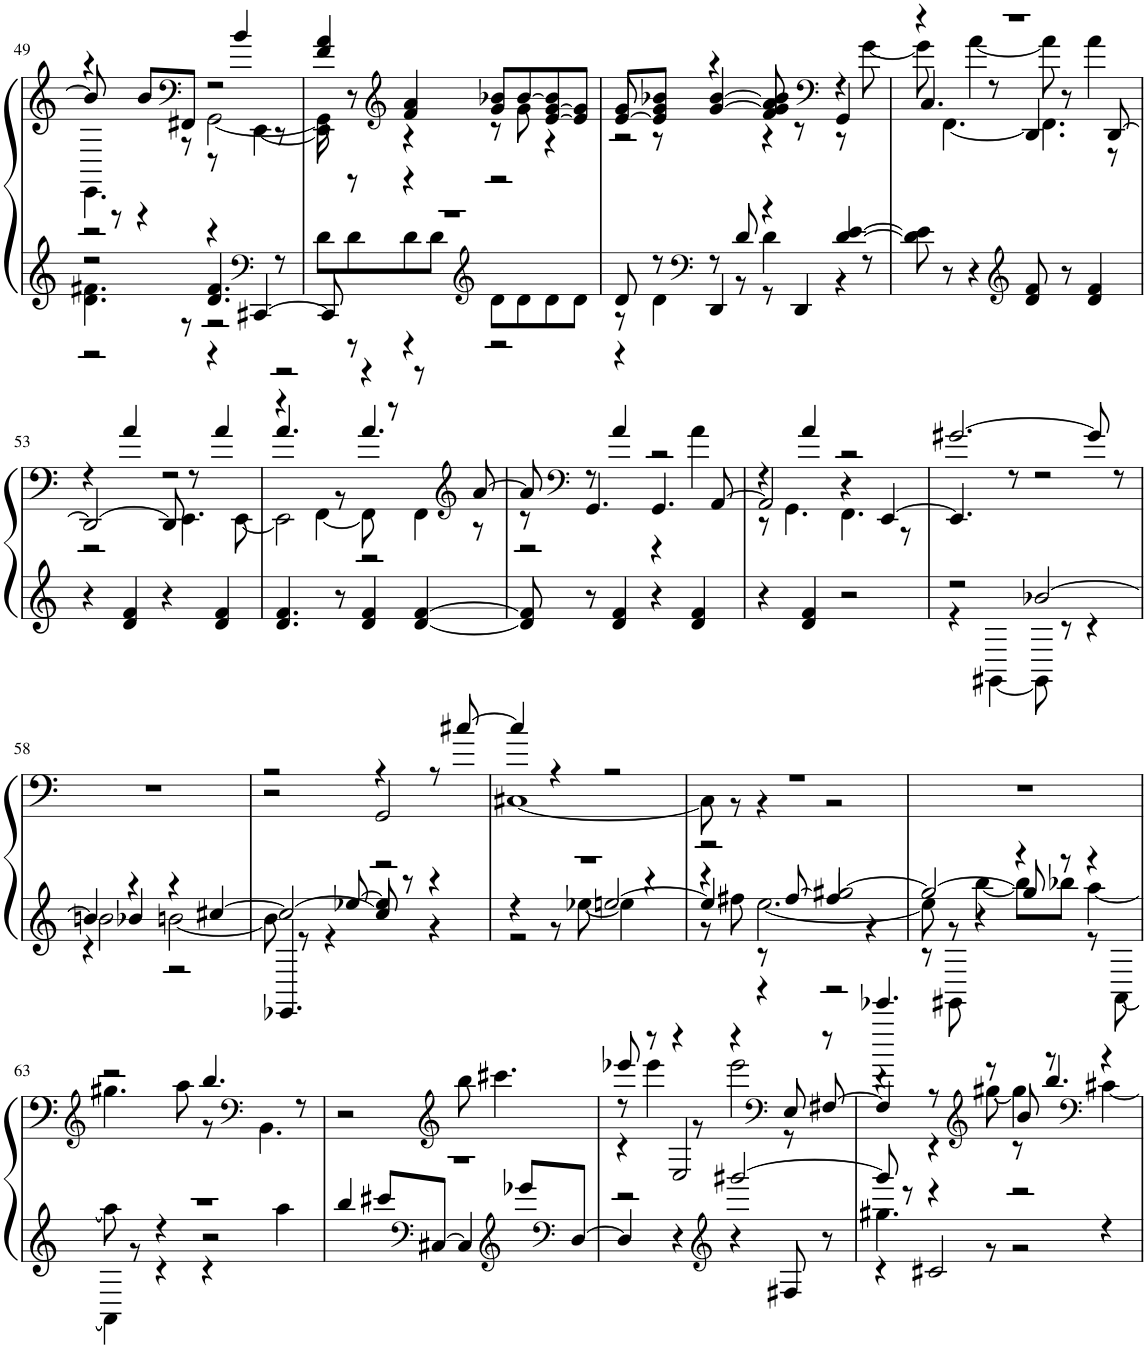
**kern	**kern
*part1	*part1
*staff2	*staff1
*I"Piano	*
*I'P-no	*
!!LO:PB:g=z
*clefG2	*clefG2
*k[]	*k[]
*M4/4	*M4/4
=49	=49
*^	*^
*	*^	*	*^
*	*	*	*	*	*^
2r	4.d\ 4.f#X\	2r	4r	4.EE\	8b/]	2r
.	.	.	.	.	8r	.
.	.	.	8b/L	.	4r	.
*	*	*	*clefF4	*	*	*
.	8r	.	8FF#X/J	8r	.	.
4.d/ 4.f#/	2r	4r	2r	[2GG\	8r	4r
.	.	.	.	.	4b/	.
*clefF4	*	*	*	*	*	*
.	.	[4CC#X/	.	.	.	[4EE\
8r	.	.	.	.	8r	.
*	*	*	*	*	*v	*v
=50	=50	=50	=50	=50	=50
1r	8d\L	8CC#/]	4f/ 4a/	8GG\]	8EE\]
.	8d\	8r	.	8r	8r
*	*	*	*clefG2	*	*
.	8d\	4r	4f/ 4a/	4r	4r
.	8d\J	.	.	.	.
*clefG2	*	*	*	*	*
.	8d\L	2r	8g/ 8b-X/L	8r	2r
.	8d\	.	[8b-/	8g\	.
.	8d\	.	[8e/ [8g/ 8b-/]	4r	.
.	8d\J	.	8e/] 8g/]J	.	.
=51	=51	=51	=51	=51	=51
8d/	8r	4r	[8e/L	8g/	2r
8r	4d\	.	8e/] 8g/ 8b-X/J	8r	.
*clefF4	*	*	*	*	*
8r	.	4DD/	4r	[4g/ [4b-/	.
8d/	8r	.	.	.	.
4r	4d\	8r	4f/ 4a/	8g/] 8b-/]	4r
.	.	4DD/	.	8r	.
*	*	*	*clefF4	*	*
[4d/ [4e/	4r	.	4r	4GG/	8r
.	.	8r	.	.	[8g\
*v	*v	*v	*	*	*
=52	=52	=52	=52
*	*	*	*^
8d\] 8e\]	1r	4r	4.C/	8g\]
8r	.	.	.	[4.FF\
4r	.	[4a\	.	.
.	.	.	8r	.
*clefG2	*	*	*	*
8d/ 8f/	.	8a\]	4.DD/	4.FF\]
8r	.	8r	.	.
4d/ 4f/	.	4a\	.	.
.	.	.	[8DD/	8r
*	*	*	*v	*v
!!LO:LB:g=z
=53	=53	=53	=53
4r	4r	2DD/_	2r
4d/ 4f/	4a/	.	.
4r	2r	8DD/]	4.EE\
.	.	8r	.
4d/ 4f/	.	4a/	.
.	.	.	[8EE\
=54	=54	=54	=54
*	*	*	*^
4.d/ 4.f/	2r	4r	4.a/	2EE\]
.	.	[4FF\	.	.
8r	.	.	8r	.
4d/ 4f/	4r	8FF\]	4.a/	2r
.	.	8r	.	.
[4d/ [4f/	8r	4FF\	.	.
*	*clefG2	*	*	*
.	[8a/	.	8r	.
*	*	*	*v	*v
=55	=55	=55	=55
8d/] 8f/]	8a/]	8r	2r
*	*clefF4	*	*
8r	8r	4.GG/	.
4d/ 4f/	4a/	.	.
4r	2r	4.GG/	4r
4d/ 4f/	.	.	4a\
.	.	[8AA/	.
=56	=56	=56	=56
4r	4r	2AA/]	8r
.	.	.	4.GG\
4d/ 4f/	4a/	.	.
2r	2r	4r	4.FF\
.	.	[4EE/	.
.	.	.	8r
*	*	*v	*v
=57	=57	=57
*^	*	*
2r	4r	[2.g#X/	4.EE/]
.	[4GG#X\	.	.
.	.	.	8r
[2b-X/	8GG#\]	.	2r
.	8r	.	.
.	4r	8g#/]	.
.	.	8r	.
*	*	*v	*v
!!LO:LB:g=z
=58	=58	=58
*	*^	*
4b-/]	2bn\	4r	1r
4r	.	4b-X/	.
4r	[2bn\	2r	.
[4cc#X/	.	.	.
=59	=59	=59	=59
*	*	*	*^
2cc#/_	8b\]	4.EE-X/	2r	2r
.	8r	.	.	.
.	4r	.	.	.
.	.	[8ee-X/	.	.
8cc#/]	2r	4ee-/]	4r	2GG/
8r	.	.	.	.
4r	.	4r	8r	.
.	.	.	[8cc#X/	.
=60	=60	=60	=60	=60
1r	4r	2r	4cc#/]	[1C#X
.	8r	.	4r	.
.	[8ee-X\	.	.	.
.	4ee-\]	[2een/	2r	.
.	4r	.	.	.
=61	=61	=61	=61	=61
*	*	*^	*	*
2r	4r	4ee/]	8r	1r	8C#\]
.	.	.	8ff#X\	.	8r
.	[2.ee\	8r	4r	.	4r
.	.	[8ff#/	.	.	.
[2gg#X/	.	4ff#/]	2r	.	2r
.	.	4r	.	.	.
*	*	*v	*v	*	*
*	*	*	*v	*v
=62	=62	=62	=62
2gg#/_	8ee\]	8r	1r
.	8r	8GG#X\	.
.	4r	[4bb\	.
8gg#/]	4r	8bb\L]	.
8r	.	8bb-X\J	.
4r	[4aa\	8r	.
.	.	[8AA\	.
!!LO:LB:g=z
=63	=63	=63	=63
*	*	*	*clefG2
*	*	*	*^
1r	8aa\]	4AA\]	2r	4.gg#X\
.	8r	.	.	.
.	4r	4r	.	.
.	.	.	.	8aa\
.	2r	4r	4.bb/	8r
*	*	*	*clefF4	*
.	.	.	.	4.BB\
.	.	4aa\	.	.
.	.	.	8r	.
*	*v	*v	*	*
*	*	*v	*v
=64	=64	=64
1r	4bb/	2r
.	8ccc#X/L	.
*clefF4	*	*
.	[8C#X/J	.
*	*	*clefG2
.	4C#/]	8bb\
.	.	4.ccc#X\
*clefG2	*	*
.	8eee-X/L	.
*clefF4	*	*
.	[8D/J	.
=65	=65	=65
*	*	*^
*	*	*	*^
2r	4D/]	8eee-X/	8r	4r
.	.	8r	4eee-\	.
.	4r	4r	.	2E/
.	.	.	8r	.
*clefG2	*	*	*	*
[2ggg#X/	4r	4r	2eee-\	.
*	*	*clefF4	*	*
.	8F#X/	8E/	.	8r
.	8r	8r	.	[8F#X/
=66	=66	=66	=66	=66
*	*^	*	*	*
8ggg#/]	4.gg#X\	4r	4.eee-X/	4r	4F#/]
8r	.	.	.	.	.
4r	.	2c#X/	.	8r	4r
*	*	*	*clefG2	*	*
.	8r	.	8r	[8gg#X\	.
2r	2r	.	8b/	4gg#\]	8r
.	.	.	8r	.	4.bb/
*	*	*	*clefF4	*	*
.	.	4r	4r	[4c#X\	.
*v	*v	*v	*	*	*
*	*v	*v	*v
=	=
*-	*-
